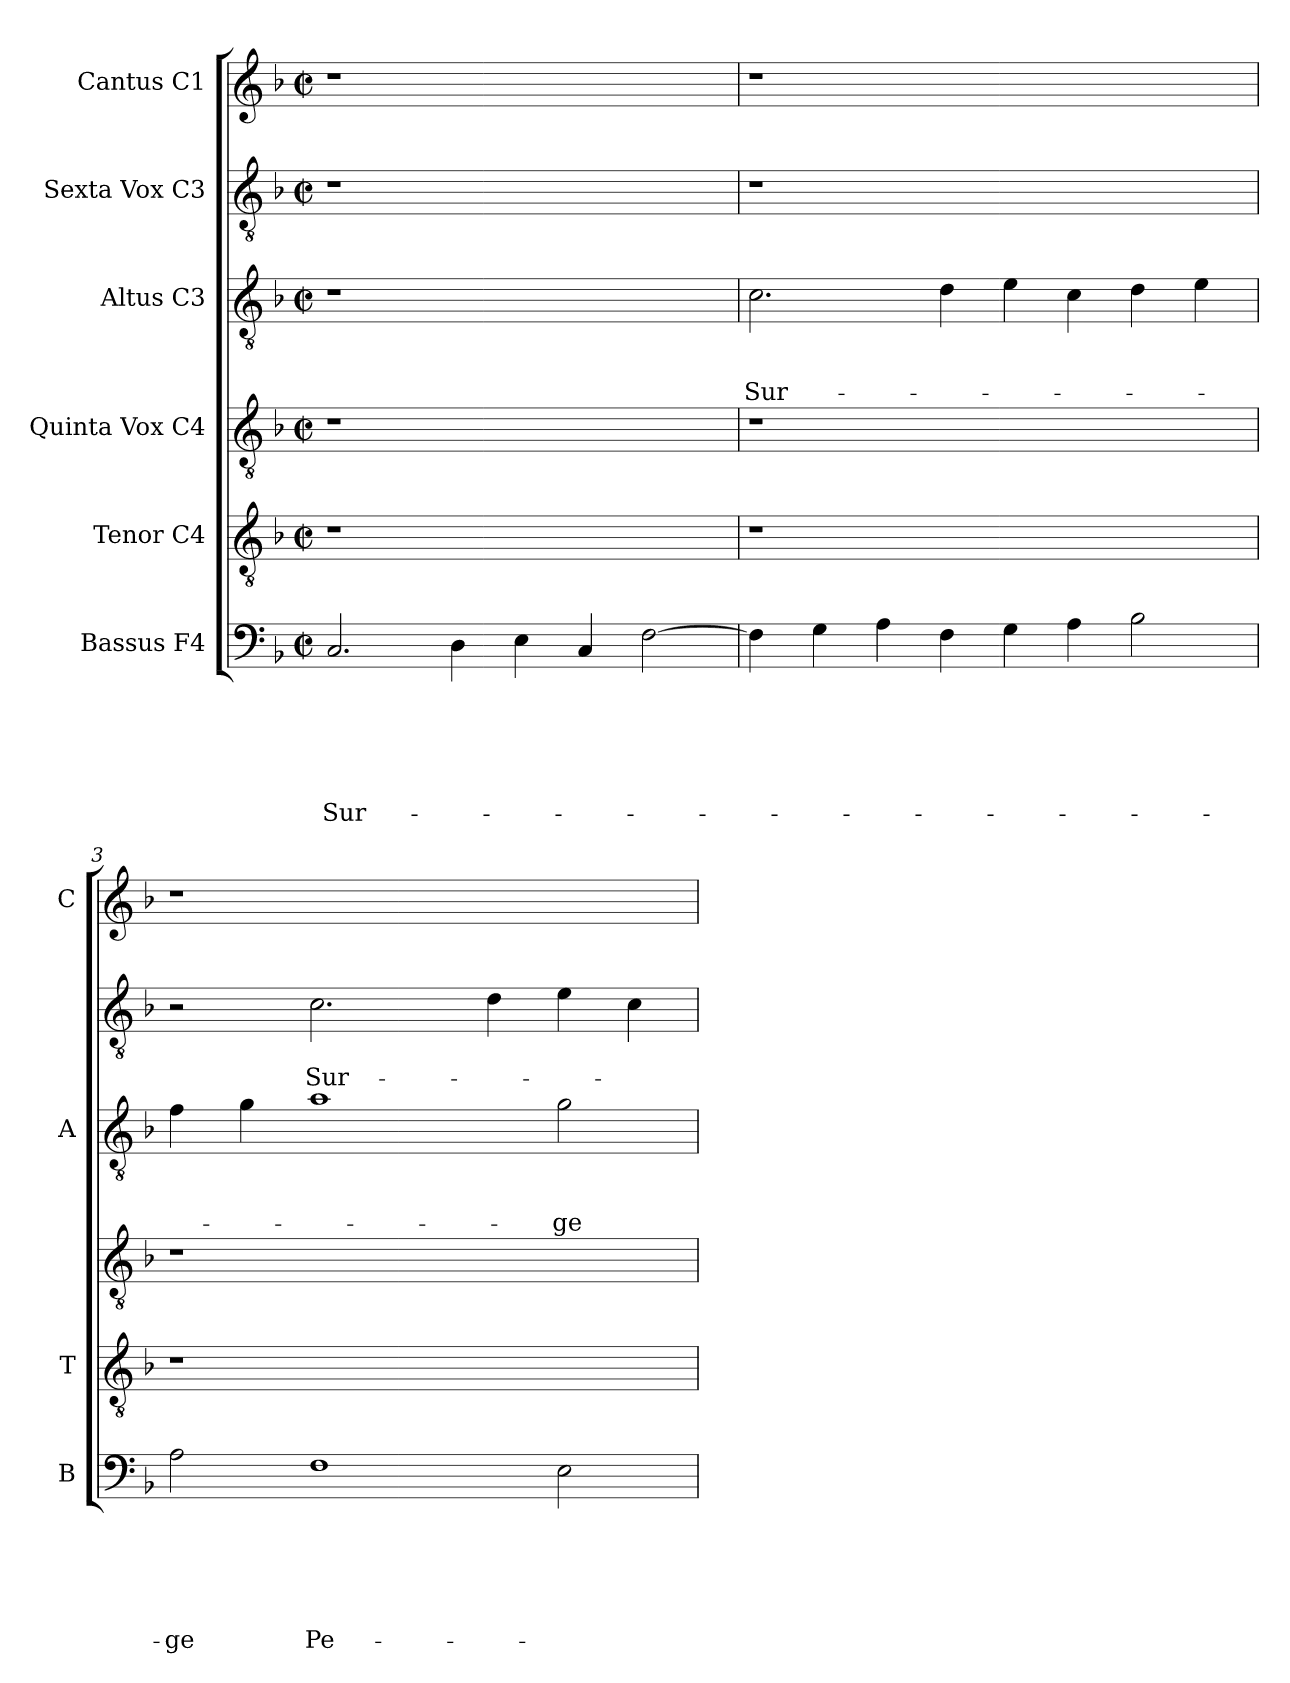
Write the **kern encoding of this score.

**kern	**text	**text	**text	**text	**text	**text	**kern	**kern	**kern	**text	**text	**text	**kern	**text	**text	**kern
*part6	*part6	*part6	*part6	*part6	*part6	*part6	*part5	*part4	*part3	*part3	*part3	*part3	*part2	*part2	*part2	*part1
*staff6	*staff6	*staff6	*staff6	*staff6	*staff6	*staff6	*staff5	*staff4	*staff3	*staff3	*staff3	*staff3	*staff2	*staff2	*staff2	*staff1
*I"Bassus F4	*	*	*	*	*	*	*I"Tenor C4	*I"Quinta Vox C4	*I"Altus C3	*	*	*	*I"Sexta Vox C3	*	*	*I"Cantus C1
*I'B	*	*	*	*	*	*	*I'T	*	*I'A	*	*	*	*	*	*	*I'C
*clefF4	*	*	*	*	*	*	*clefGv2	*clefGv2	*clefGv2	*	*	*	*clefGv2	*	*	*clefG2
*k[b-]	*	*	*	*	*	*	*k[b-]	*k[b-]	*k[b-]	*	*	*	*k[b-]	*	*	*k[b-]
*F:	*	*	*	*	*	*	*F:	*F:	*F:	*	*	*	*F:	*	*	*F:
*M2/2	*	*	*	*	*	*	*M2/2	*M2/2	*M2/2	*	*	*	*M2/2	*	*	*M2/2
*met(c|)	*	*	*	*	*	*	*met(c|)	*met(c|)	*met(c|)	*	*	*	*met(c|)	*	*	*met(c|)
=1	=1	=1	=1	=1	=1	=1	=1	=1	=1	=1	=1	=1	=1	=1	=1	=1
!	!	!	!	!	!	!LO:LY:b	!	!	!	!	!	!	!	!	!	!
2.C/	.	.	.	.	.	Sur-	1r	1r	1r	.	.	.	1r	.	.	1r
4D\	.	.	.	.	.	.	.	.	.	.	.	.	.	.	.	.
4E\	.	.	.	.	.	.	1ryy	1ryy	1ryy	.	.	.	1ryy	.	.	1ryy
4C/	.	.	.	.	.	.	.	.	.	.	.	.	.	.	.	.
[2F\	.	.	.	.	.	.	.	.	.	.	.	.	.	.	.	.
=2	=2	=2	=2	=2	=2	=2	=2	=2	=2	=2	=2	=2	=2	=2	=2	=2
!	!	!	!	!	!	!	!	!	!	!	!	!LO:LY:b	!	!	!	!
4F\]	.	.	.	.	.	.	1r	1r	2.c\	.	.	Sur-	1r	.	.	1r
4G\	.	.	.	.	.	.	.	.	.	.	.	.	.	.	.	.
4A\	.	.	.	.	.	.	.	.	.	.	.	.	.	.	.	.
4F\	.	.	.	.	.	.	.	.	4d\	.	.	.	.	.	.	.
4G\	.	.	.	.	.	.	1ryy	1ryy	4e\	.	.	.	1ryy	.	.	1ryy
4A\	.	.	.	.	.	.	.	.	4c\	.	.	.	.	.	.	.
2B-\	.	.	.	.	.	.	.	.	4d\	.	.	.	.	.	.	.
.	.	.	.	.	.	.	.	.	4e\	.	.	.	.	.	.	.
=3	=3	=3	=3	=3	=3	=3	=3	=3	=3	=3	=3	=3	=3	=3	=3	=3
!	!	!	!	!	!	!LO:LY:b	!	!	!	!	!	!	!	!	!	!
2A\	.	.	.	.	.	-ge	1r	1r	4f\	.	.	.	2r	.	.	1r
.	.	.	.	.	.	.	.	.	4g\	.	.	.	.	.	.	.
!	!	!	!	!	!	!LO:LY:b	!	!	!	!	!	!	!	!	!LO:LY:b	!
1F	.	.	.	.	.	Pe-	.	.	1a	.	.	.	2.c\	.	Sur-	.
.	.	.	.	.	.	.	1ryy	1ryy	.	.	.	.	.	.	.	1ryy
.	.	.	.	.	.	.	.	.	.	.	.	.	4d\	.	.	.
!	!	!	!	!	!	!	!	!	!	!	!	!LO:LY:b	!	!	!	!
2E\	.	.	.	.	.	.	.	.	2g\	.	.	-ge	4e\	.	.	.
.	.	.	.	.	.	.	.	.	.	.	.	.	4c\	.	.	.
=	=	=	=	=	=	=	=	=	=	=	=	=	=	=	=	=
*-	*-	*-	*-	*-	*-	*-	*-	*-	*-	*-	*-	*-	*-	*-	*-	*-
